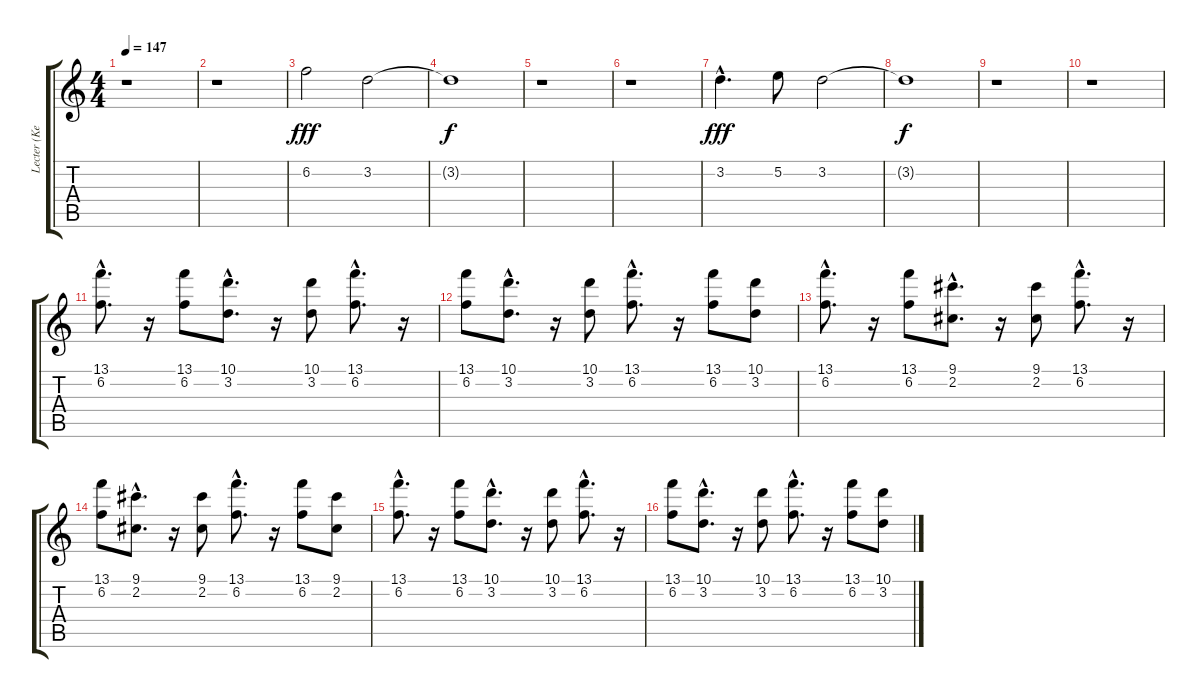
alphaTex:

\track ("Lecter (KeybRight)" "Lecter (Ke") {instrument stringensemble1}
\staff {score tabs}
\tuning (E5 B4 G4 D4 A3 E3) {hide}
\ts (4 4)
\tempo 147
\clef g2
\ks c
r.1{dy f} |
r.1 |
6.2.2{dy fff volume 16 instrument pad4choir} 3.2.2 |
3.2{t}.1{dy f} |
r.1 |
r.1 |
3.2{hac}.4{d dy fff} 5.2.8 3.2.2 |
3.2{t}.1{dy f} |
r.1 |
r.1 |
(13.1{hac} 6.2{hac}).8{d volume 12 instrument stringensemble1} r.16 (13.1 6.2).8 (10.1{hac} 3.2{hac}).8{d} r.16 (10.1 3.2).8 (13.1{hac} 6.2{hac}).8{d} r.16 |
(13.1 6.2).8 (10.1{hac} 3.2{hac}).8{d} r.16 (10.1 3.2).8 (13.1{hac} 6.2{hac}).8{d} r.16 (13.1 6.2).8 (10.1 3.2).8 |
(13.1{hac} 6.2{hac}).8{d} r.16 (13.1 6.2).8 (9.1{hac} 2.2{hac}).8{d} r.16 (9.1 2.2).8 (13.1{hac} 6.2{hac}).8{d} r.16 |
(13.1 6.2).8 (9.1{hac} 2.2{hac}).8{d} r.16 (9.1 2.2).8 (13.1{hac} 6.2{hac}).8{d} r.16 (13.1 6.2).8 (9.1 2.2).8 |
(13.1{hac} 6.2{hac}).8{d} r.16 (13.1 6.2).8 (10.1{hac} 3.2{hac}).8{d} r.16 (10.1 3.2).8 (13.1{hac} 6.2{hac}).8{d} r.16 |
(13.1 6.2).8 (10.1{hac} 3.2{hac}).8{d} r.16 (10.1 3.2).8 (13.1{hac} 6.2{hac}).8{d} r.16 (13.1 6.2).8 (10.1 3.2).8
